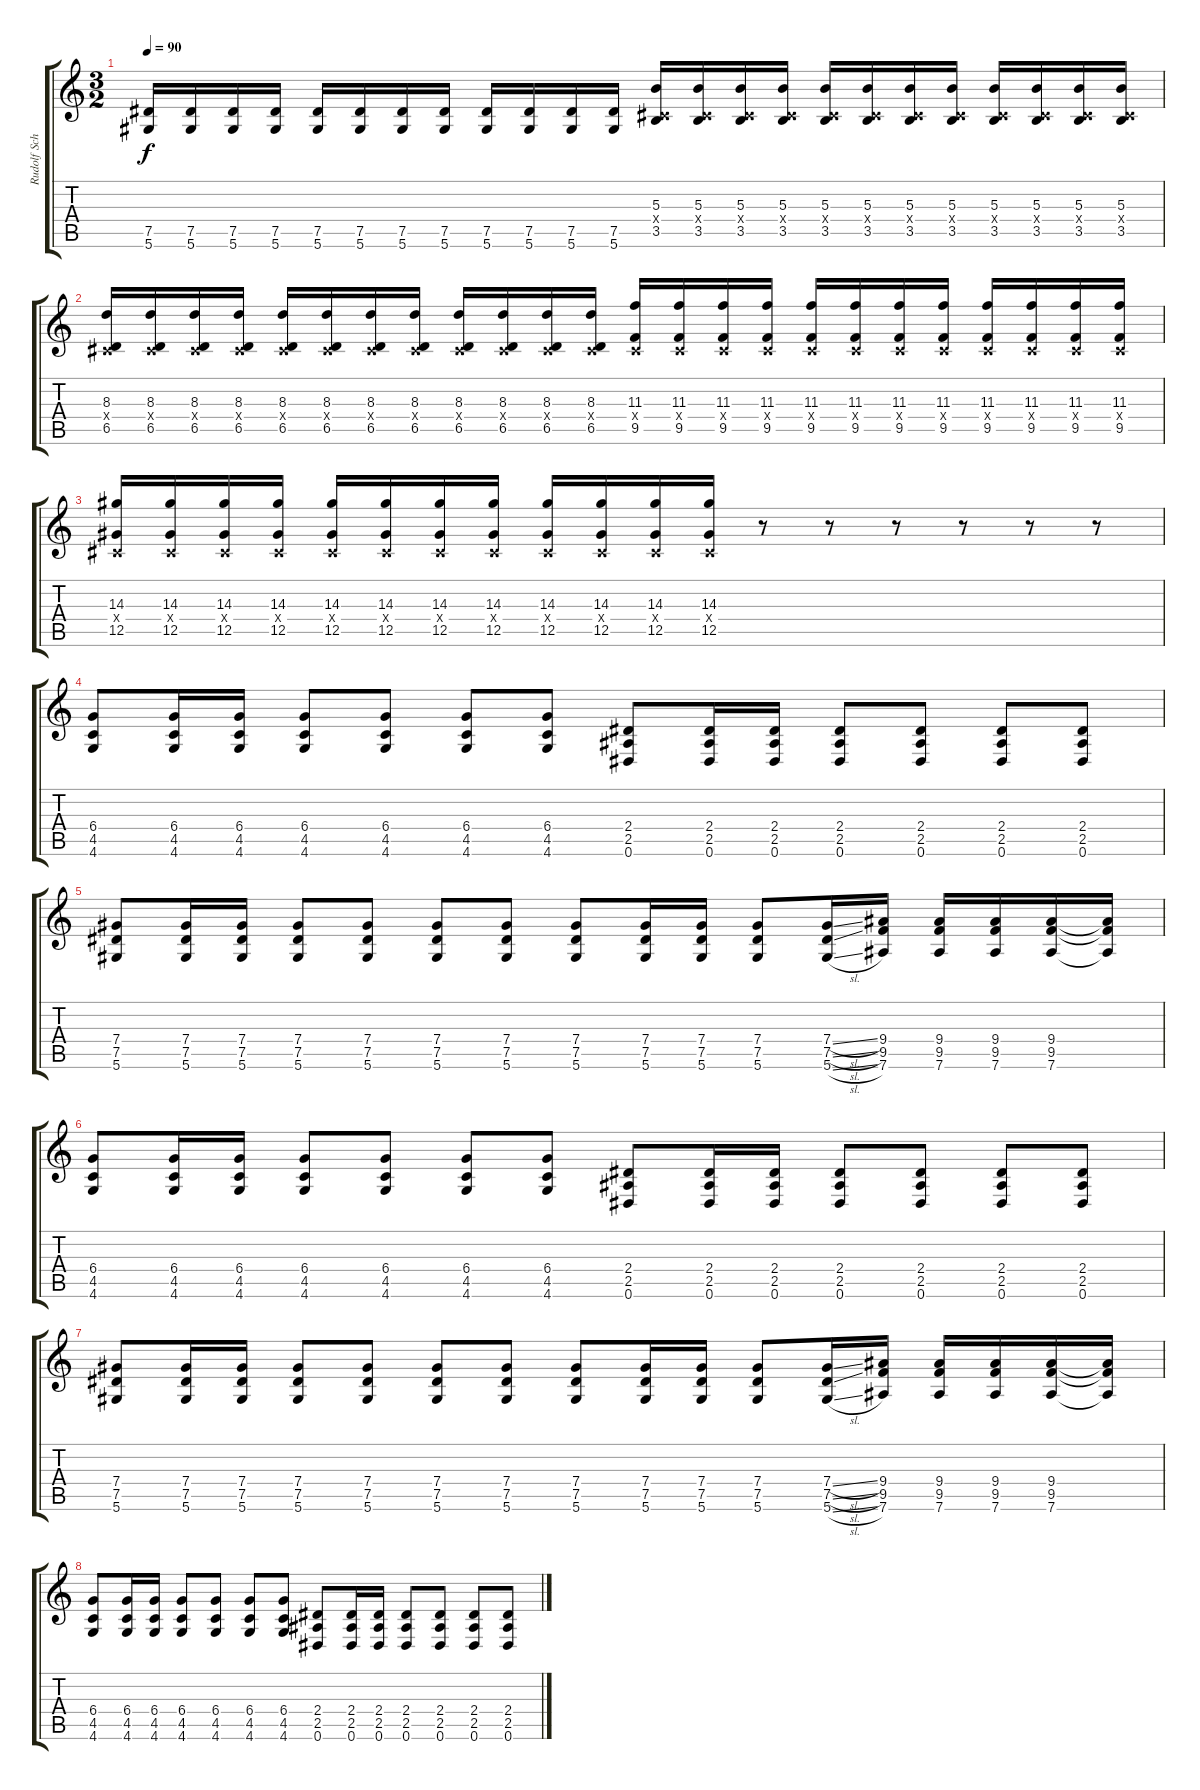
\track ("Rudolf Schenker" "Rudolf Sch") {instrument distortionguitar}
\staff {score tabs}
\tuning (Eb4 Bb3 Gb3 Db3 Ab2 Eb2) {hide}
\ts (3 2)
\tempo 90
\clef g2
\ks c
(7.5 5.6).16{dy f} (7.5 5.6).16 (7.5 5.6).16 (7.5 5.6).16 (7.5 5.6).16 (7.5 5.6).16 (7.5 5.6).16 (7.5 5.6).16 (7.5 5.6).16 (7.5 5.6).16 (7.5 5.6).16 (7.5 5.6).16 (5.3 0.4{x} 3.5).16 (5.3 0.4{x} 3.5).16 (5.3 0.4{x} 3.5).16 (5.3 0.4{x} 3.5).16 (5.3 0.4{x} 3.5).16 (5.3 0.4{x} 3.5).16 (5.3 0.4{x} 3.5).16 (5.3 0.4{x} 3.5).16 (5.3 0.4{x} 3.5).16 (5.3 0.4{x} 3.5).16 (5.3 0.4{x} 3.5).16 (5.3 0.4{x} 3.5).16 |
(8.3 0.4{x} 6.5).16 (8.3 0.4{x} 6.5).16 (8.3 0.4{x} 6.5).16 (8.3 0.4{x} 6.5).16 (8.3 0.4{x} 6.5).16 (8.3 0.4{x} 6.5).16 (8.3 0.4{x} 6.5).16 (8.3 0.4{x} 6.5).16 (8.3 0.4{x} 6.5).16 (8.3 0.4{x} 6.5).16 (8.3 0.4{x} 6.5).16 (8.3 0.4{x} 6.5).16 (11.3 0.4{x} 9.5).16 (11.3 0.4{x} 9.5).16 (11.3 0.4{x} 9.5).16 (11.3 0.4{x} 9.5).16 (11.3 0.4{x} 9.5).16 (11.3 0.4{x} 9.5).16 (11.3 0.4{x} 9.5).16 (11.3 0.4{x} 9.5).16 (11.3 0.4{x} 9.5).16 (11.3 0.4{x} 9.5).16 (11.3 0.4{x} 9.5).16 (11.3 0.4{x} 9.5).16 |
(14.3 0.4{x} 12.5).16 (14.3 0.4{x} 12.5).16 (14.3 0.4{x} 12.5).16 (14.3 0.4{x} 12.5).16 (14.3 0.4{x} 12.5).16 (14.3 0.4{x} 12.5).16 (14.3 0.4{x} 12.5).16 (14.3 0.4{x} 12.5).16 (14.3 0.4{x} 12.5).16 (14.3 0.4{x} 12.5).16 (14.3 0.4{x} 12.5).16 (14.3 0.4{x} 12.5).16 r.8 r.8 r.8 r.8 r.8 r.8 |
(6.4 4.5 4.6).8{volume 14 instrument distortionguitar} (6.4 4.5 4.6).16 (6.4 4.5 4.6).16 (6.4 4.5 4.6).8 (6.4 4.5 4.6).8 (6.4 4.5 4.6).8 (6.4 4.5 4.6).8 (2.4 2.5 0.6).8 (2.4 2.5 0.6).16 (2.4 2.5 0.6).16 (2.4 2.5 0.6).8 (2.4 2.5 0.6).8 (2.4 2.5 0.6).8 (2.4 2.5 0.6).8 |
(7.4 7.5 5.6).8 (7.4 7.5 5.6).16 (7.4 7.5 5.6).16 (7.4 7.5 5.6).8 (7.4 7.5 5.6).8 (7.4 7.5 5.6).8 (7.4 7.5 5.6).8 (7.4 7.5 5.6).8 (7.4 7.5 5.6).16 (7.4 7.5 5.6).16 (7.4 7.5 5.6).8 (7.4{sl} 7.5{sl} 5.6{sl}).16 (9.4 9.5 7.6).16 (9.4 9.5 7.6).16 (9.4 9.5 7.6).16 (9.4 9.5 7.6).16 (9.4{t} 9.5{t} 7.6{t}).16 |
(6.4 4.5 4.6).8 (6.4 4.5 4.6).16 (6.4 4.5 4.6).16 (6.4 4.5 4.6).8 (6.4 4.5 4.6).8 (6.4 4.5 4.6).8 (6.4 4.5 4.6).8 (2.4 2.5 0.6).8 (2.4 2.5 0.6).16 (2.4 2.5 0.6).16 (2.4 2.5 0.6).8 (2.4 2.5 0.6).8 (2.4 2.5 0.6).8 (2.4 2.5 0.6).8 |
(7.4 7.5 5.6).8 (7.4 7.5 5.6).16 (7.4 7.5 5.6).16 (7.4 7.5 5.6).8 (7.4 7.5 5.6).8 (7.4 7.5 5.6).8 (7.4 7.5 5.6).8 (7.4 7.5 5.6).8 (7.4 7.5 5.6).16 (7.4 7.5 5.6).16 (7.4 7.5 5.6).8 (7.4{sl} 7.5{sl} 5.6{sl}).16 (9.4 9.5 7.6).16 (9.4 9.5 7.6).16 (9.4 9.5 7.6).16 (9.4 9.5 7.6).16 (9.4{t} 9.5{t} 7.6{t}).16 |
(6.4 4.5 4.6).8 (6.4 4.5 4.6).16 (6.4 4.5 4.6).16 (6.4 4.5 4.6).8 (6.4 4.5 4.6).8 (6.4 4.5 4.6).8 (6.4 4.5 4.6).8 (2.4 2.5 0.6).8 (2.4 2.5 0.6).16 (2.4 2.5 0.6).16 (2.4 2.5 0.6).8 (2.4 2.5 0.6).8 (2.4 2.5 0.6).8 (2.4 2.5 0.6).8
